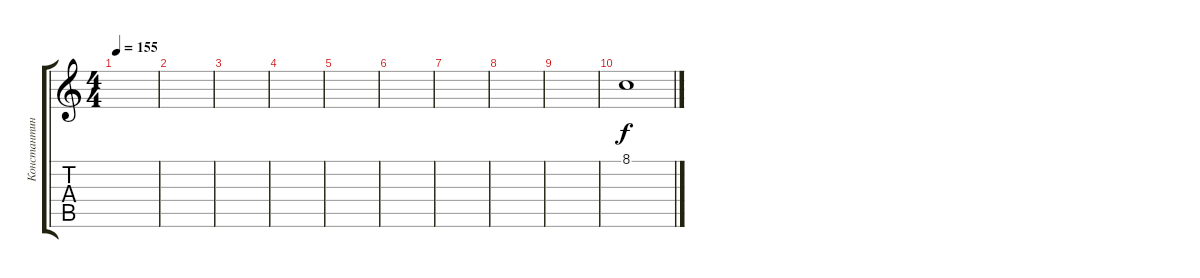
\track ("Константин Бекрев (Roland juno DI)" "Константин") {instrument tubularbells}
\staff {score tabs}
\tuning (E4 B3 G3 D3 A2 E2) {hide}
\ts (4 4)
\tempo 155
\clef g2
\ks c
|
|
|
|
|
|
|
|
|
8.1.1
